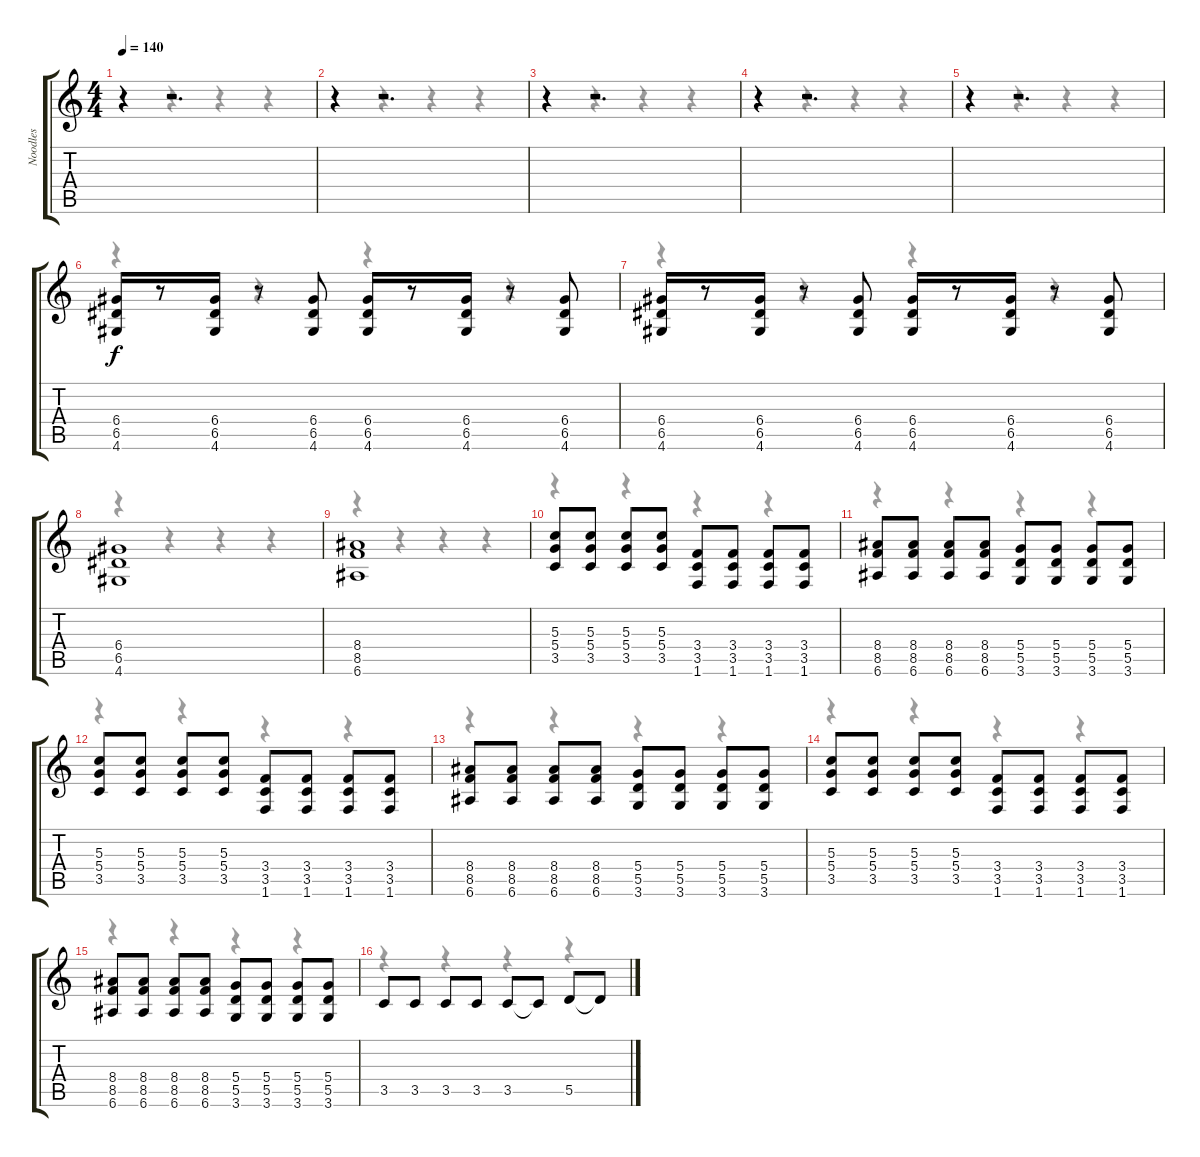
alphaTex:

\track ("Noodles" "Noodles") {instrument overdrivenguitar}
\staff {score tabs}
\tuning (E4 B3 G3 D3 A2 E2) {hide}
\voice
\ts (4 4)
\tempo 140
\clef g2
\ks c
r.4{dy f} r.2{d} |
r.4 r.2{d} |
r.4 r.2{d} |
r.4 r.2{d} |
r.4 r.2{d} |
(6.4 6.5 4.6).16 r.8 (6.4 6.5 4.6).16 r.8 (6.4 6.5 4.6).8 (6.4 6.5 4.6).16 r.8 (6.4 6.5 4.6).16 r.8 (6.4 6.5 4.6).8 |
(6.4 6.5 4.6).16 r.8 (6.4 6.5 4.6).16 r.8 (6.4 6.5 4.6).8 (6.4 6.5 4.6).16 r.8 (6.4 6.5 4.6).16 r.8 (6.4 6.5 4.6).8 |
(6.4 6.5 4.6).1 |
(8.4 8.5 6.6).1 |
(5.3 5.4 3.5).8 (5.3 5.4 3.5).8 (5.3 5.4 3.5).8 (5.3 5.4 3.5).8 (3.4 3.5 1.6).8 (3.4 3.5 1.6).8 (3.4 3.5 1.6).8 (3.4 3.5 1.6).8 |
(8.4 8.5 6.6).8 (8.4 8.5 6.6).8 (8.4 8.5 6.6).8 (8.4 8.5 6.6).8 (5.4 5.5 3.6).8 (5.4 5.5 3.6).8 (5.4 5.5 3.6).8 (5.4 5.5 3.6).8 |
(5.3 5.4 3.5).8 (5.3 5.4 3.5).8 (5.3 5.4 3.5).8 (5.3 5.4 3.5).8 (3.4 3.5 1.6).8 (3.4 3.5 1.6).8 (3.4 3.5 1.6).8 (3.4 3.5 1.6).8 |
(8.4 8.5 6.6).8 (8.4 8.5 6.6).8 (8.4 8.5 6.6).8 (8.4 8.5 6.6).8 (5.4 5.5 3.6).8 (5.4 5.5 3.6).8 (5.4 5.5 3.6).8 (5.4 5.5 3.6).8 |
(5.3 5.4 3.5).8 (5.3 5.4 3.5).8 (5.3 5.4 3.5).8 (5.3 5.4 3.5).8 (3.4 3.5 1.6).8 (3.4 3.5 1.6).8 (3.4 3.5 1.6).8 (3.4 3.5 1.6).8 |
(8.4 8.5 6.6).8 (8.4 8.5 6.6).8 (8.4 8.5 6.6).8 (8.4 8.5 6.6).8 (5.4 5.5 3.6).8 (5.4 5.5 3.6).8 (5.4 5.5 3.6).8 (5.4 5.5 3.6).8 |
3.5.8 3.5.8 3.5.8 3.5.8 3.5.8 3.5{t}.8 5.5.8 5.5{t}.8
\voice
\clef g2
\ottava regular
\simile none
\ks c
r.4{dy f} r.4 r.4 r.4 |
r.4 r.4 r.4 r.4 |
r.4 r.4 r.4 r.4 |
r.4 r.4 r.4 r.4 |
r.4 r.4 r.4 r.4 |
r.4 r.4 r.4 r.4 |
r.4 r.4 r.4 r.4 |
r.4 r.4 r.4 r.4 |
r.4 r.4 r.4 r.4 |
r.4 r.4 r.4 r.4 |
r.4 r.4 r.4 r.4 |
r.4 r.4 r.4 r.4 |
r.4 r.4 r.4 r.4 |
r.4 r.4 r.4 r.4 |
r.4 r.4 r.4 r.4 |
r.4 r.4 r.4 r.4
